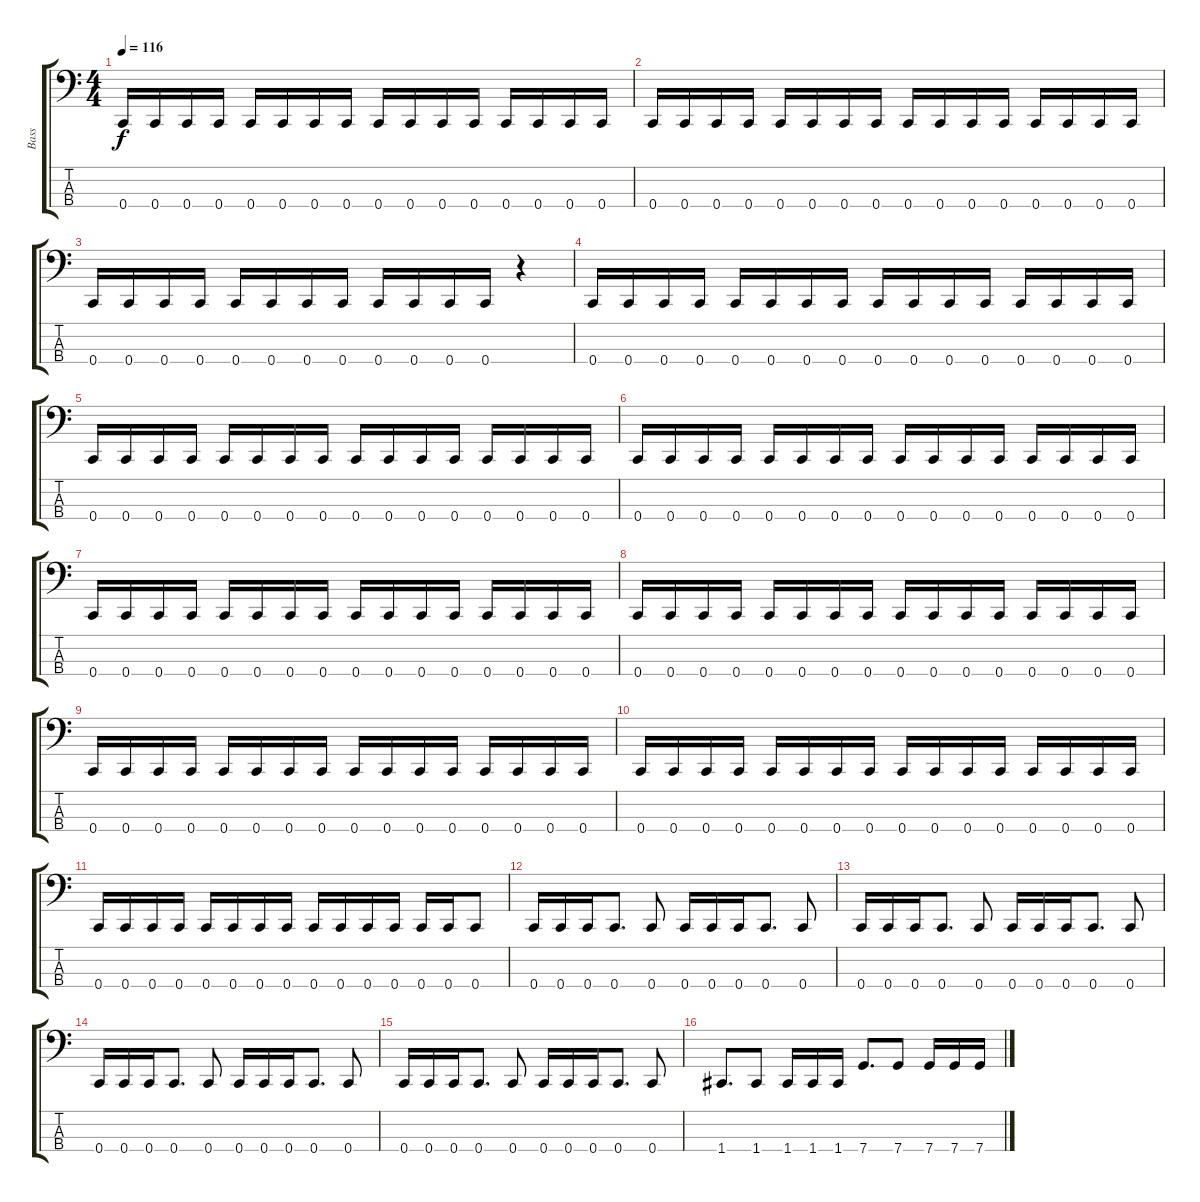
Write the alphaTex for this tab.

\track ("Bass" "Bass") {instrument electricbassfinger}
\staff {score tabs}
\tuning (F2 C2 G1 C1) {hide}
\ts (4 4)
\tempo 116
\clef f4
\ks c
0.4.16{dy f} 0.4.16 0.4.16 0.4.16 0.4.16 0.4.16 0.4.16 0.4.16 0.4.16 0.4.16 0.4.16 0.4.16 0.4.16 0.4.16 0.4.16 0.4.16 |
0.4.16 0.4.16 0.4.16 0.4.16 0.4.16 0.4.16 0.4.16 0.4.16 0.4.16 0.4.16 0.4.16 0.4.16 0.4.16 0.4.16 0.4.16 0.4.16 |
0.4.16 0.4.16 0.4.16 0.4.16 0.4.16 0.4.16 0.4.16 0.4.16 0.4.16 0.4.16 0.4.16 0.4.16 r.4 |
0.4.16 0.4.16 0.4.16 0.4.16 0.4.16 0.4.16 0.4.16 0.4.16 0.4.16 0.4.16 0.4.16 0.4.16 0.4.16 0.4.16 0.4.16 0.4.16 |
0.4.16 0.4.16 0.4.16 0.4.16 0.4.16 0.4.16 0.4.16 0.4.16 0.4.16 0.4.16 0.4.16 0.4.16 0.4.16 0.4.16 0.4.16 0.4.16 |
0.4.16 0.4.16 0.4.16 0.4.16 0.4.16 0.4.16 0.4.16 0.4.16 0.4.16 0.4.16 0.4.16 0.4.16 0.4.16 0.4.16 0.4.16 0.4.16 |
0.4.16 0.4.16 0.4.16 0.4.16 0.4.16 0.4.16 0.4.16 0.4.16 0.4.16 0.4.16 0.4.16 0.4.16 0.4.16 0.4.16 0.4.16 0.4.16 |
0.4.16 0.4.16 0.4.16 0.4.16 0.4.16 0.4.16 0.4.16 0.4.16 0.4.16 0.4.16 0.4.16 0.4.16 0.4.16 0.4.16 0.4.16 0.4.16 |
0.4.16 0.4.16 0.4.16 0.4.16 0.4.16 0.4.16 0.4.16 0.4.16 0.4.16 0.4.16 0.4.16 0.4.16 0.4.16 0.4.16 0.4.16 0.4.16 |
0.4.16 0.4.16 0.4.16 0.4.16 0.4.16 0.4.16 0.4.16 0.4.16 0.4.16 0.4.16 0.4.16 0.4.16 0.4.16 0.4.16 0.4.16 0.4.16 |
0.4.16 0.4.16 0.4.16 0.4.16 0.4.16 0.4.16 0.4.16 0.4.16 0.4.16 0.4.16 0.4.16 0.4.16 0.4.16 0.4.16 0.4.8 |
0.4.16 0.4.16 0.4.16 0.4.8{d} 0.4.8 0.4.16 0.4.16 0.4.16 0.4.8{d} 0.4.8 |
0.4.16 0.4.16 0.4.16 0.4.8{d} 0.4.8 0.4.16 0.4.16 0.4.16 0.4.8{d} 0.4.8 |
0.4.16 0.4.16 0.4.16 0.4.8{d} 0.4.8 0.4.16 0.4.16 0.4.16 0.4.8{d} 0.4.8 |
0.4.16 0.4.16 0.4.16 0.4.8{d} 0.4.8 0.4.16 0.4.16 0.4.16 0.4.8{d} 0.4.8 |
1.4.8{d} 1.4.8 1.4.16 1.4.16 1.4.16 7.4.8{d} 7.4.8 7.4.16 7.4.16 7.4.16
